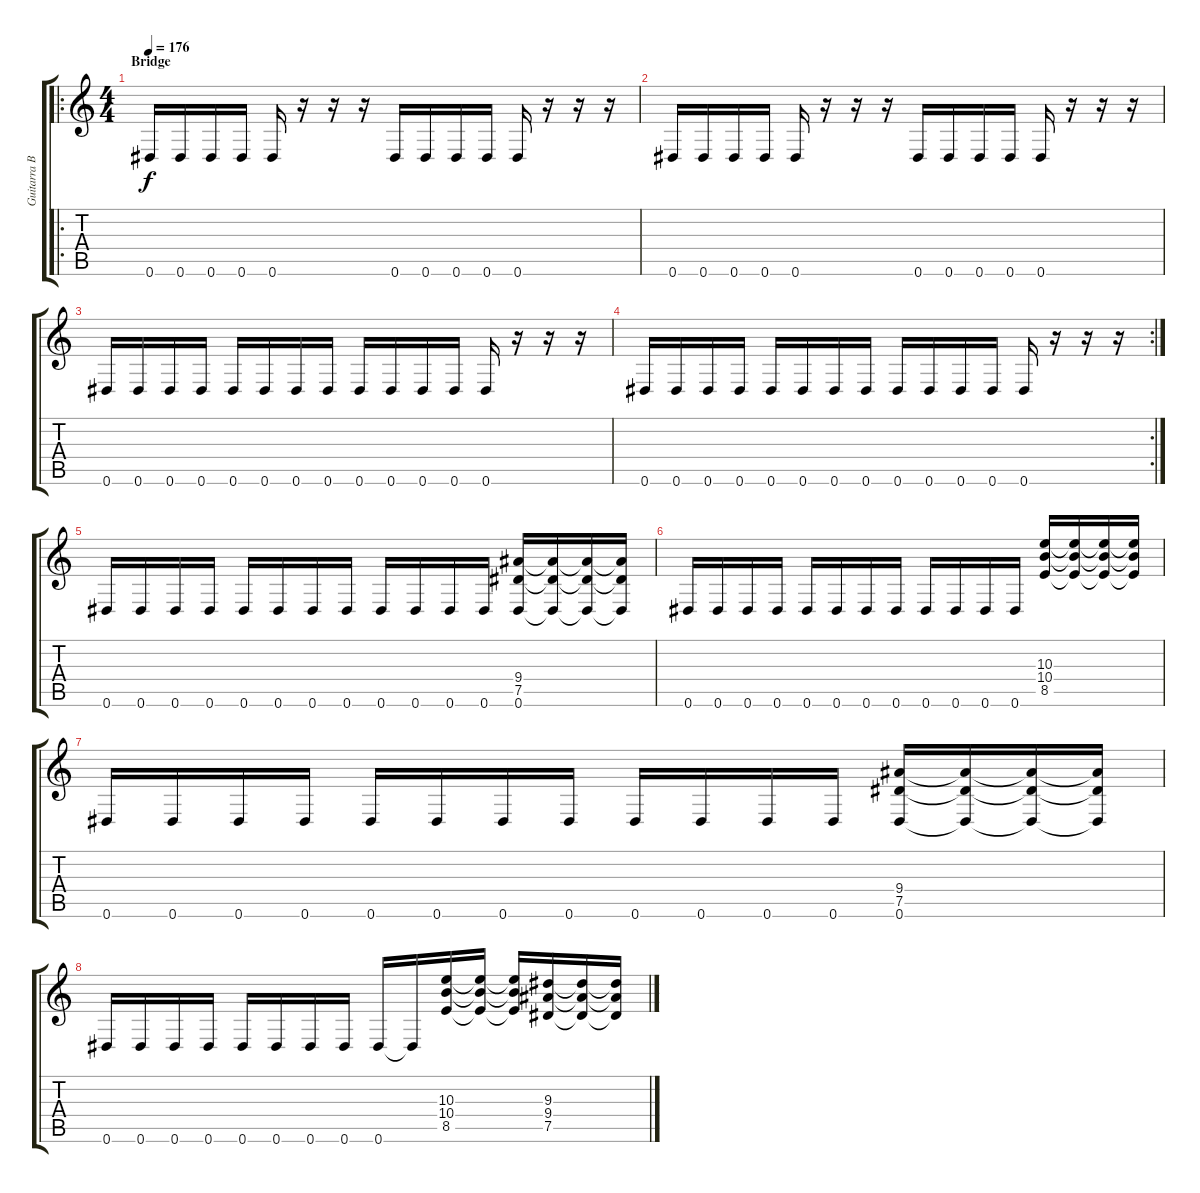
\track ("Guitarra Base" "Guitarra B") {instrument electricguitarjazz}
\staff {score tabs}
\tuning (Eb4 Bb3 Gb3 Db3 Ab2 Eb2) {hide}
\ro
\ts (4 4)
\section ("" "Bridge")
\tempo 176
\clef g2
\ks c
0.6.16{dy f instrument distortionguitar} 0.6.16 0.6.16 0.6.16 0.6.16 r.16 r.16 r.16 0.6.16 0.6.16 0.6.16 0.6.16 0.6.16 r.16 r.16 r.16 |
0.6.16 0.6.16 0.6.16 0.6.16 0.6.16 r.16 r.16 r.16 0.6.16 0.6.16 0.6.16 0.6.16 0.6.16 r.16 r.16 r.16 |
0.6.16 0.6.16 0.6.16 0.6.16 0.6.16 0.6.16 0.6.16 0.6.16 0.6.16 0.6.16 0.6.16 0.6.16 0.6.16 r.16 r.16 r.16 |
\rc 2
0.6.16 0.6.16 0.6.16 0.6.16 0.6.16 0.6.16 0.6.16 0.6.16 0.6.16 0.6.16 0.6.16 0.6.16 0.6.16 r.16 r.16 r.16 |
0.6.16 0.6.16 0.6.16 0.6.16 0.6.16 0.6.16 0.6.16 0.6.16 0.6.16 0.6.16 0.6.16 0.6.16 (9.4 7.5 0.6).16 (9.4{t} 7.5{t} 0.6{t}).16 (9.4{t} 7.5{t} 0.6{t}).16 (9.4{t} 7.5{t} 0.6{t}).16 |
0.6.16 0.6.16 0.6.16 0.6.16 0.6.16 0.6.16 0.6.16 0.6.16 0.6.16 0.6.16 0.6.16 0.6.16 (10.3 10.4 8.5).16 (10.3{t} 10.4{t} 8.5{t}).16 (10.3{t} 10.4{t} 8.5{t}).16 (10.3{t} 10.4{t} 8.5{t}).16 |
0.6.16 0.6.16 0.6.16 0.6.16 0.6.16 0.6.16 0.6.16 0.6.16 0.6.16 0.6.16 0.6.16 0.6.16 (9.4 7.5 0.6).16 (9.4{t} 7.5{t} 0.6{t}).16 (9.4{t} 7.5{t} 0.6{t}).16 (9.4{t} 7.5{t} 0.6{t}).16 |
0.6.16 0.6.16 0.6.16 0.6.16 0.6.16 0.6.16 0.6.16 0.6.16 0.6.16 0.6{t}.16 (10.3 10.4 8.5).16 (10.3{t} 10.4{t} 8.5{t}).16 (10.3{t} 10.4{t} 8.5{t}).16 (9.3 9.4 7.5).16 (9.3{t} 9.4{t} 7.5{t}).16 (9.3{t} 9.4{t} 7.5{t}).16
